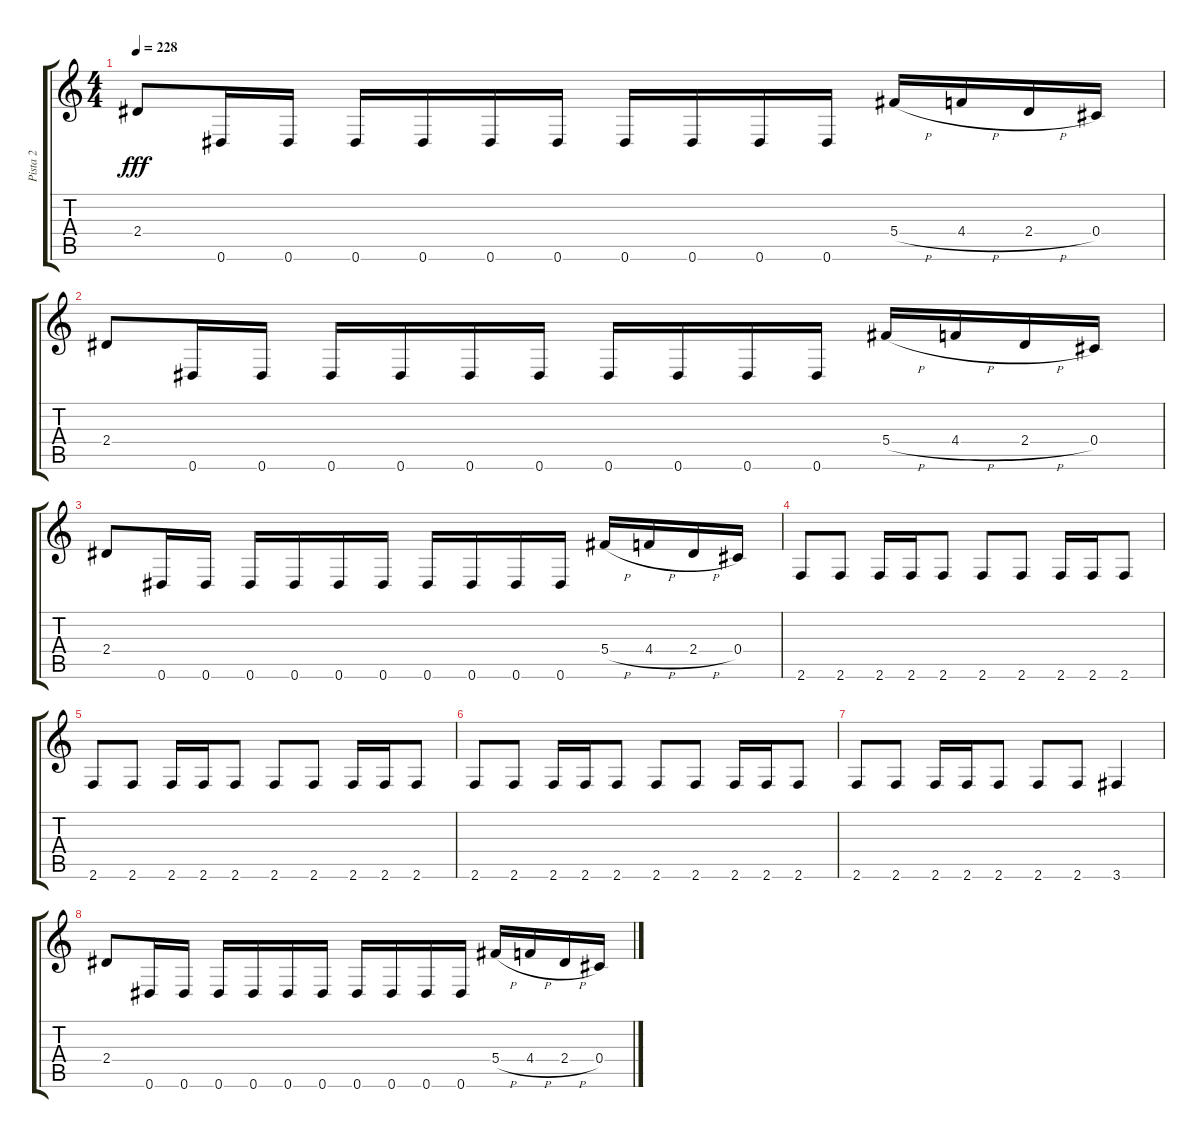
\track ("Pista 2" "Pista 2") {instrument overdrivenguitar}
\staff {score tabs}
\tuning (Eb4 Bb3 Gb3 Db3 Ab2 Eb2) {hide}
\ts (4 4)
\tempo 228
\clef g2
\ks c
2.4.8{dy fff} 0.6.16 0.6.16 0.6.16 0.6.16 0.6.16 0.6.16 0.6.16 0.6.16 0.6.16 0.6.16 5.4{h}.16 4.4{h}.16 2.4{h}.16 0.4.16 |
2.4.8 0.6.16 0.6.16 0.6.16 0.6.16 0.6.16 0.6.16 0.6.16 0.6.16 0.6.16 0.6.16 5.4{h}.16 4.4{h}.16 2.4{h}.16 0.4.16 |
2.4.8 0.6.16 0.6.16 0.6.16 0.6.16 0.6.16 0.6.16 0.6.16 0.6.16 0.6.16 0.6.16 5.4{h}.16 4.4{h}.16 2.4{h}.16 0.4.16 |
2.6.8 2.6.8 2.6.16 2.6.16 2.6.8 2.6.8 2.6.8 2.6.16 2.6.16 2.6.8 |
2.6.8 2.6.8 2.6.16 2.6.16 2.6.8 2.6.8 2.6.8 2.6.16 2.6.16 2.6.8 |
2.6.8 2.6.8 2.6.16 2.6.16 2.6.8 2.6.8 2.6.8 2.6.16 2.6.16 2.6.8 |
2.6.8 2.6.8 2.6.16 2.6.16 2.6.8 2.6.8 2.6.8 3.6.4 |
2.4.8 0.6.16 0.6.16 0.6.16 0.6.16 0.6.16 0.6.16 0.6.16 0.6.16 0.6.16 0.6.16 5.4{h}.16 4.4{h}.16 2.4{h}.16 0.4.16
